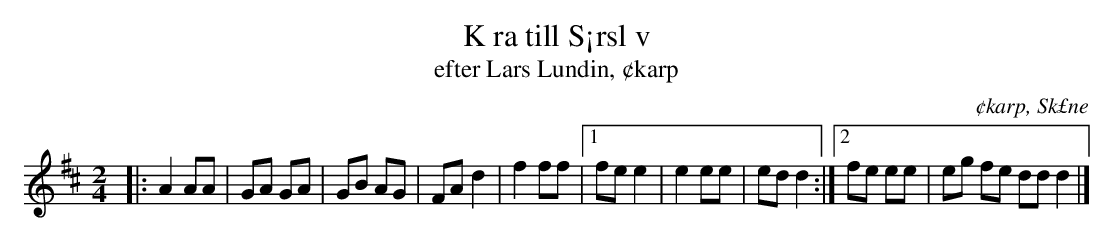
X:1
T:K ra till S¡rsl v
T:efter Lars Lundin, ¢karp
O:¢karp, Sk£ne
M:2/4
L:1/8
K:D
|: A2 AA | GA GA | GB AG | FA d2 | f2 ff |1 fe e2 | e2 ee | ed d2 :|2 fe ee | eg fe dd d2 |]
